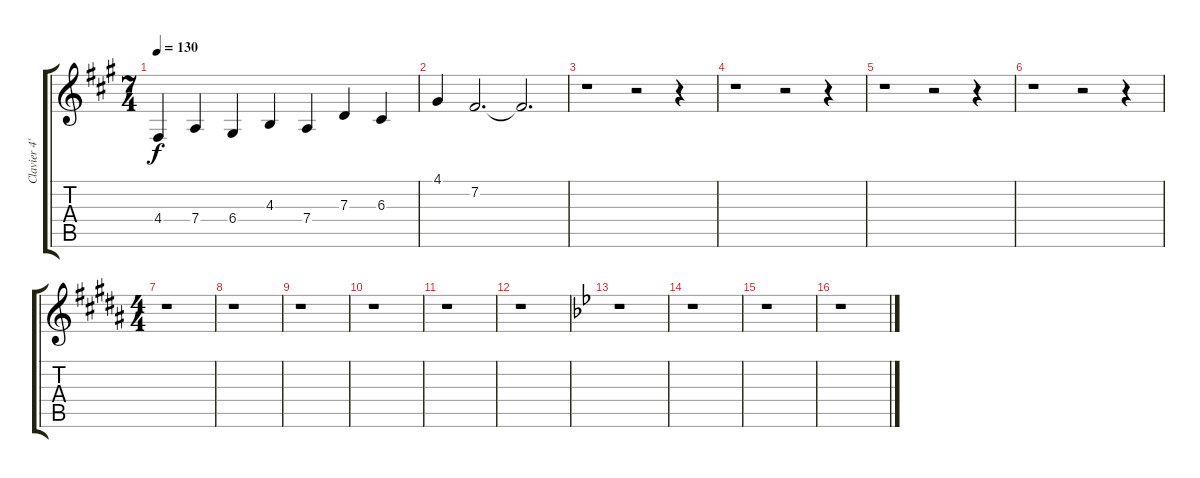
\track ("Clavier 4'" "Clavier 4'") {instrument stringensemble1}
\staff {score tabs}
\tuning (E4 B3 G3 D3 A2 E2) {hide}
\ts (7 4)
\tempo 130
\clef g2
\ks a
4.4.4{dy f volume 13} 7.4.4 6.4.4 4.3.4 7.4.4 7.3.4 6.3.4 |
4.1.4 7.2.2{d} 7.2{t}.2{d} |
r.1 r.2 r.4 |
r.1 r.2 r.4 |
r.1 r.2 r.4 |
r.1 r.2 r.4 |
\ts (4 4)
\ks b
r.1 |
r.1 |
r.1 |
r.1 |
r.1 |
r.1 |
\ks bb
r.1 |
r.1 |
r.1 |
r.1
